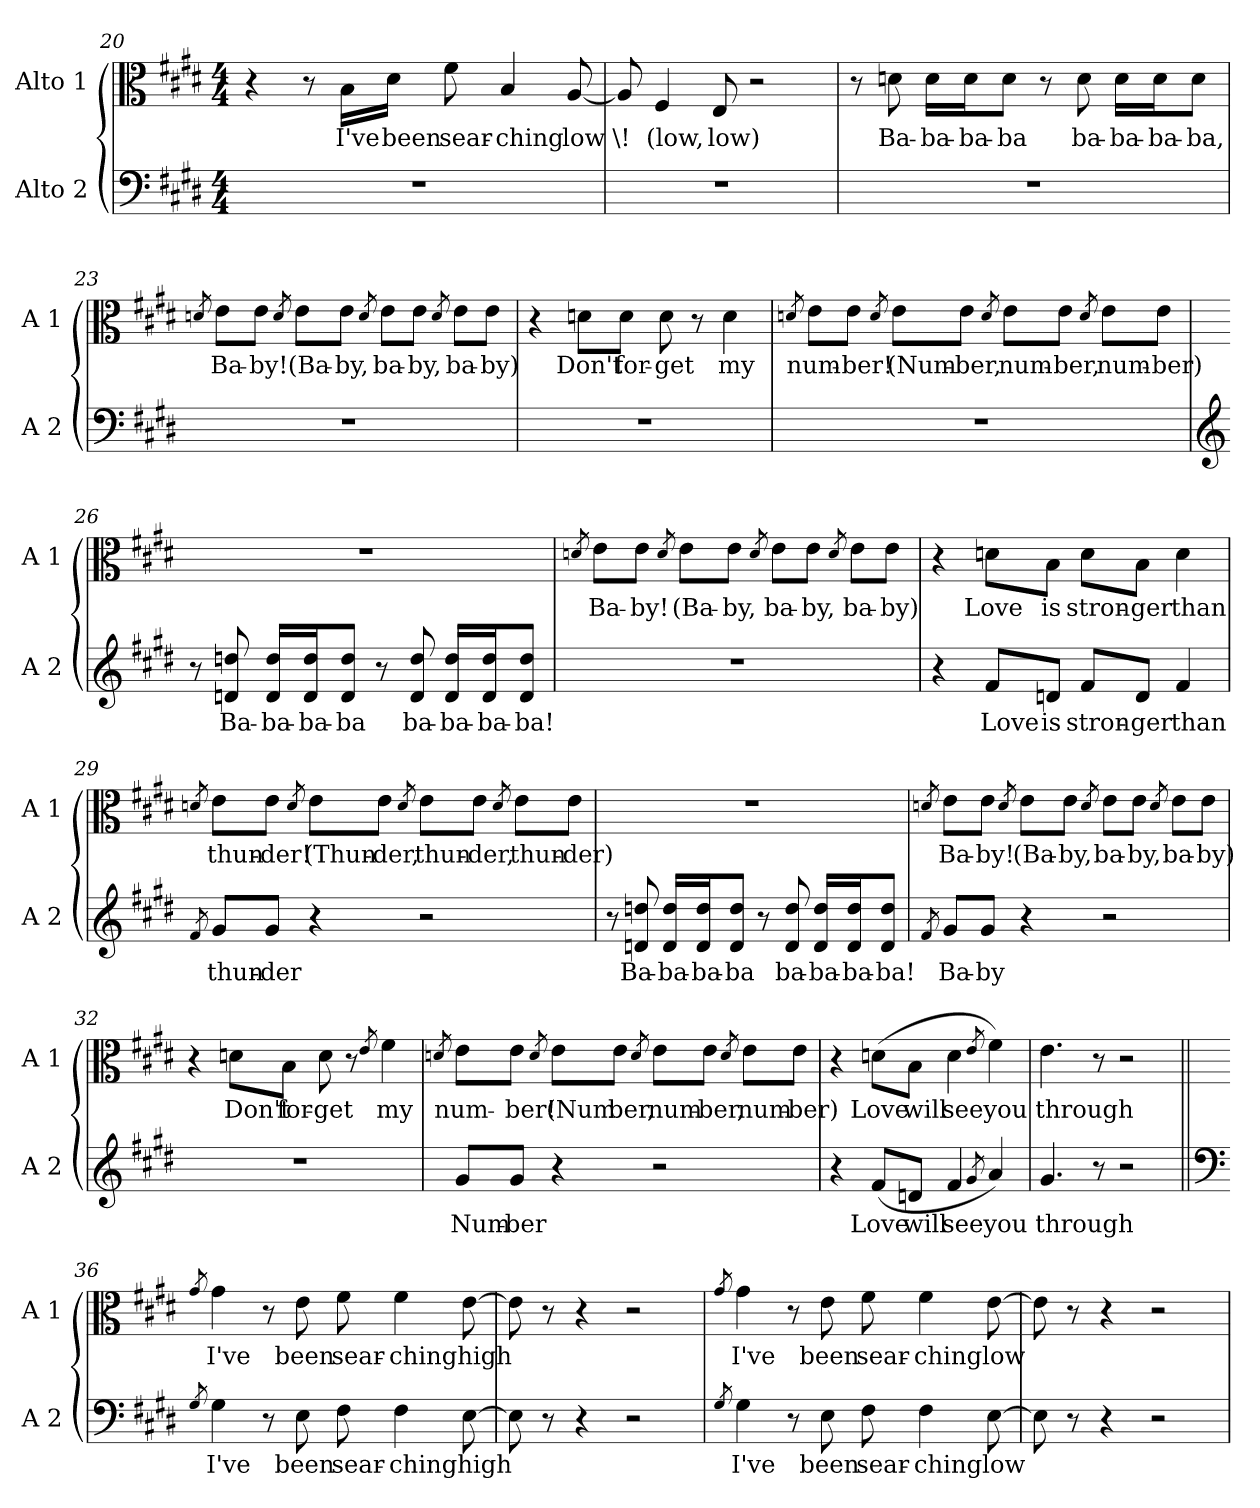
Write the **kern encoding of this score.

**kern	**text	**kern	**text
*part2	*part2	*part1	*part1
*staff2	*staff2	*staff1	*staff1
*I"Alto 2	*	*I"Alto 1	*
*I'A 2	*	*I'A 1	*
*clefF4	*	*clefC3	*
*k[f#c#g#d#]	*	*k[f#c#g#d#]	*
*E:	*	*E:	*
*M4/4	*	*M4/4	*
=20	=20	=20	=20
1r	.	4r	.
.	.	8r	.
!	!	!LO:N:head=solid	!LO:LY:b
.	.	16B\LL	I've
!	!	!LO:N:head=solid	!LO:LY:b
.	.	16d#\JJ	been
!	!	!LO:N:head=solid	!LO:LY:b
.	.	8f#\	sear-
!	!	!LO:N:head=solid	!LO:LY:b
.	.	4B/	-ching
!	!	!LO:N:head=solid	!LO:LY:b
.	.	[8A/	low
=21	=21	=21	=21
!	!	!LO:N:head=solid	!LO:LY:b
1r	.	8A/]	\!
!	!	!LO:N:head=solid	!LO:LY:b
.	.	4F#/	(low,
!	!	!LO:N:head=solid	!LO:LY:b
.	.	8E/	low)
.	.	2r	.
=22	=22	=22	=22
1r	.	8r	.
!	!	!	!LO:LY:b
.	.	8dn\	Ba-
!	!	!	!LO:LY:b
.	.	16d\LL	-ba-
!	!	!	!LO:LY:b
.	.	16d\J	-ba-
!	!	!	!LO:LY:b
.	.	8d\J	-ba
.	.	8r	.
!	!	!	!LO:LY:b
.	.	8d\	ba-
!	!	!	!LO:LY:b
.	.	16d\LL	-ba-
!	!	!	!LO:LY:b
.	.	16d\J	-ba-
!	!	!	!LO:LY:b
.	.	8d\J	-ba,
=23	=23	=23	=23
.	.	8qdn/	.
!	!	!	!LO:LY:b
1r	.	8e\L	Ba-
!	!	!	!LO:LY:b
.	.	8e\J	-by!
.	.	8qd/	.
!	!	!	!LO:LY:b
.	.	8e\L	(Ba-
!	!	!	!LO:LY:b
.	.	8e\J	-by,
.	.	8qd/	.
!	!	!	!LO:LY:b
.	.	8e\L	ba-
!	!	!	!LO:LY:b
.	.	8e\J	-by,
.	.	8qd/	.
!	!	!	!LO:LY:b
.	.	8e\L	ba-
!	!	!	!LO:LY:b
.	.	8e\J	-by)
=24	=24	=24	=24
1r	.	4r	.
!	!	!	!LO:LY:b
.	.	8dn\L	Don't
!	!	!	!LO:LY:b
.	.	8d\J	for-
!	!	!	!LO:LY:b
.	.	8d\	-get
.	.	8r	.
!	!	!	!LO:LY:b
.	.	4d\	my
=25	=25	=25	=25
.	.	8qdn/	.
!	!	!	!LO:LY:b
1r	.	8e\L	num-
!	!	!	!LO:LY:b
.	.	8e\J	-ber!
.	.	8qd/	.
!	!	!	!LO:LY:b
.	.	8e\L	(Num-
!	!	!	!LO:LY:b
.	.	8e\J	-ber,
.	.	8qd/	.
!	!	!	!LO:LY:b
.	.	8e\L	num-
!	!	!	!LO:LY:b
.	.	8e\J	-ber,
.	.	8qd/	.
!	!	!	!LO:LY:b
.	.	8e\L	num-
!	!	!	!LO:LY:b
.	.	8e\J	-ber)
=26	=26	=26	=26
*clefG2	*	*	*
8r	.	1r	.
!	!LO:LY:b	!	!
8dn/ 8ddn/	Ba-	.	.
!	!LO:LY:b	!	!
16d/ 16dd/LL	-ba-	.	.
!	!LO:LY:b	!	!
16d/ 16dd/J	-ba-	.	.
!	!LO:LY:b	!	!
8d/ 8dd/J	-ba	.	.
8r	.	.	.
!	!LO:LY:b	!	!
8d/ 8dd/	ba-	.	.
!	!LO:LY:b	!	!
16d/ 16dd/LL	-ba-	.	.
!	!LO:LY:b	!	!
16d/ 16dd/J	-ba-	.	.
!	!LO:LY:b	!	!
8d/ 8dd/J	-ba!	.	.
=27	=27	=27	=27
.	.	8qdn/	.
!	!	!	!LO:LY:b
1r	.	8e\L	Ba-
!	!	!	!LO:LY:b
.	.	8e\J	-by!
.	.	8qd/	.
!	!	!	!LO:LY:b
.	.	8e\L	(Ba-
!	!	!	!LO:LY:b
.	.	8e\J	-by,
.	.	8qd/	.
!	!	!	!LO:LY:b
.	.	8e\L	ba-
!	!	!	!LO:LY:b
.	.	8e\J	-by,
.	.	8qd/	.
!	!	!	!LO:LY:b
.	.	8e\L	ba-
!	!	!	!LO:LY:b
.	.	8e\J	-by)
=28	=28	=28	=28
4r	.	4r	.
!	!LO:LY:b	!	!LO:LY:b
8f#/L	Love	8dn\L	Love
!	!LO:LY:b	!	!LO:LY:b
8dn/J	is	8B\J	is
!	!LO:LY:b	!	!LO:LY:b
8f#/L	stron-	8d\L	stron-
!	!LO:LY:b	!	!LO:LY:b
8d/J	-ger	8B\J	-ger
!	!LO:LY:b	!	!LO:LY:b
4f#/	than	4d\	than
=29	=29	=29	=29
8qf#/	.	8qdn/	.
!	!LO:LY:b	!	!LO:LY:b
8g#/L	thun-	8e\L	thun-
!	!LO:LY:b	!	!LO:LY:b
8g#/J	-der	8e\J	-der!
.	.	8qd/	.
!	!	!	!LO:LY:b
4r	.	8e\L	(Thun-
!	!	!	!LO:LY:b
.	.	8e\J	-der,
.	.	8qd/	.
!	!	!	!LO:LY:b
2r	.	8e\L	thun-
!	!	!	!LO:LY:b
.	.	8e\J	-der,
.	.	8qd/	.
!	!	!	!LO:LY:b
.	.	8e\L	thun-
!	!	!	!LO:LY:b
.	.	8e\J	-der)
=30	=30	=30	=30
8r	.	1r	.
!	!LO:LY:b	!	!
8dn/ 8ddn/	Ba-	.	.
!	!LO:LY:b	!	!
16d/ 16dd/LL	-ba-	.	.
!	!LO:LY:b	!	!
16d/ 16dd/J	-ba-	.	.
!	!LO:LY:b	!	!
8d/ 8dd/J	-ba	.	.
8r	.	.	.
!	!LO:LY:b	!	!
8d/ 8dd/	ba-	.	.
!	!LO:LY:b	!	!
16d/ 16dd/LL	-ba-	.	.
!	!LO:LY:b	!	!
16d/ 16dd/J	-ba-	.	.
!	!LO:LY:b	!	!
8d/ 8dd/J	-ba!	.	.
=31	=31	=31	=31
8qf#/	.	8qdn/	.
!	!LO:LY:b	!	!LO:LY:b
8g#/L	Ba-	8e\L	Ba-
!	!LO:LY:b	!	!LO:LY:b
8g#/J	-by	8e\J	-by!
.	.	8qd/	.
!	!	!	!LO:LY:b
4r	.	8e\L	(Ba-
!	!	!	!LO:LY:b
.	.	8e\J	-by,
.	.	8qd/	.
!	!	!	!LO:LY:b
2r	.	8e\L	ba-
!	!	!	!LO:LY:b
.	.	8e\J	-by,
.	.	8qd/	.
!	!	!	!LO:LY:b
.	.	8e\L	ba-
!	!	!	!LO:LY:b
.	.	8e\J	-by)
=32	=32	=32	=32
1r	.	4r	.
!	!	!	!LO:LY:b
.	.	8dn\L	Don't
!	!	!	!LO:LY:b
.	.	8B\J	for-
!	!	!	!LO:LY:b
.	.	8d\	-get
.	.	8r	.
.	.	8qe/	.
!	!	!	!LO:LY:b
.	.	4f#\	my
=33	=33	=33	=33
.	.	8qdn/	.
!	!LO:LY:b	!	!LO:LY:b
8g#/L	Num-	8e\L	num-
!	!LO:LY:b	!	!LO:LY:b
8g#/J	-ber	8e\J	-ber!
.	.	8qd/	.
!	!	!	!LO:LY:b
4r	.	8e\L	(Num-
!	!	!	!LO:LY:b
.	.	8e\J	-ber,
.	.	8qd/	.
!	!	!	!LO:LY:b
2r	.	8e\L	num-
!	!	!	!LO:LY:b
.	.	8e\J	-ber,
.	.	8qd/	.
!	!	!	!LO:LY:b
.	.	8e\L	num-
!	!	!	!LO:LY:b
.	.	8e\J	-ber)
=34	=34	=34	=34
4r	.	4r	.
!	!LO:LY:b	!	!LO:LY:b
(<8f#/L	Love	(>8dn\L	Love
!	!LO:LY:b	!	!LO:LY:b
8dn/J	will	8B\J	will
!	!LO:LY:b	!	!LO:LY:b
4f#/	see	4d\	see
8qg#/	.	8qe/	.
!	!LO:LY:b	!	!LO:LY:b
4a/)	you	4f#\)	you
=35	=35	=35	=35
!	!LO:LY:b	!	!LO:LY:b
4.g#/	through	4.e\	through
8r	.	8r	.
2r	.	2r	.
=36||	=36||	=36||	=36||
*clefF4	*	*	*
8qG#/	.	8qg#/	.
!	!LO:LY:b	!	!LO:LY:b
4G#\	I've	4g#\	I've
8r	.	8r	.
!	!LO:LY:b	!	!LO:LY:b
8E\	been	8e\	been
!	!LO:LY:b	!	!LO:LY:b
8F#\	sear-	8f#\	sear-
!	!LO:LY:b	!	!LO:LY:b
4F#\	-ching	4f#\	-ching
!	!LO:LY:b	!	!LO:LY:b
[8E\	high	[8e\	high
=37	=37	=37	=37
8E\]	.	8e\]	.
8r	.	8r	.
4r	.	4r	.
2r	.	2r	.
=38	=38	=38	=38
8qG#/	.	8qg#/	.
!	!LO:LY:b	!	!LO:LY:b
4G#\	I've	4g#\	I've
8r	.	8r	.
!	!LO:LY:b	!	!LO:LY:b
8E\	been	8e\	been
!	!LO:LY:b	!	!LO:LY:b
8F#\	sear-	8f#\	sear-
!	!LO:LY:b	!	!LO:LY:b
4F#\	-ching	4f#\	-ching
!	!LO:LY:b	!	!LO:LY:b
[8E\	low	[8e\	low
=39	=39	=39	=39
8E\]	.	8e\]	.
8r	.	8r	.
4r	.	4r	.
2r	.	2r	.
=	=	=	=
*-	*-	*-	*-
